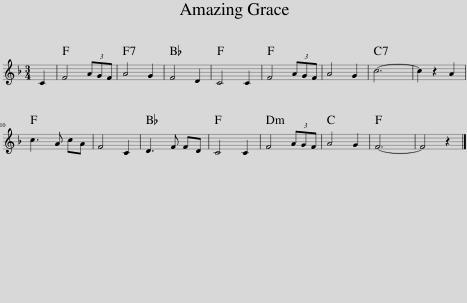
X:1
L:1/8
M:3/4
I:linebreak $
K:F
V:1 treble
V:1
 C2 | F4 (3AGF | A4 G2 | F4 D2 | C4 C2 | %5
 F4 (3AGF | A4 G2 | c6- | c2 z2 A2 |$ c3 A cA | %10
 F4 C2 | D3 F FD | C4 C2 | F4 (3AGF | A4 G2 | %15
 F6- | F4 z2 |] %17
